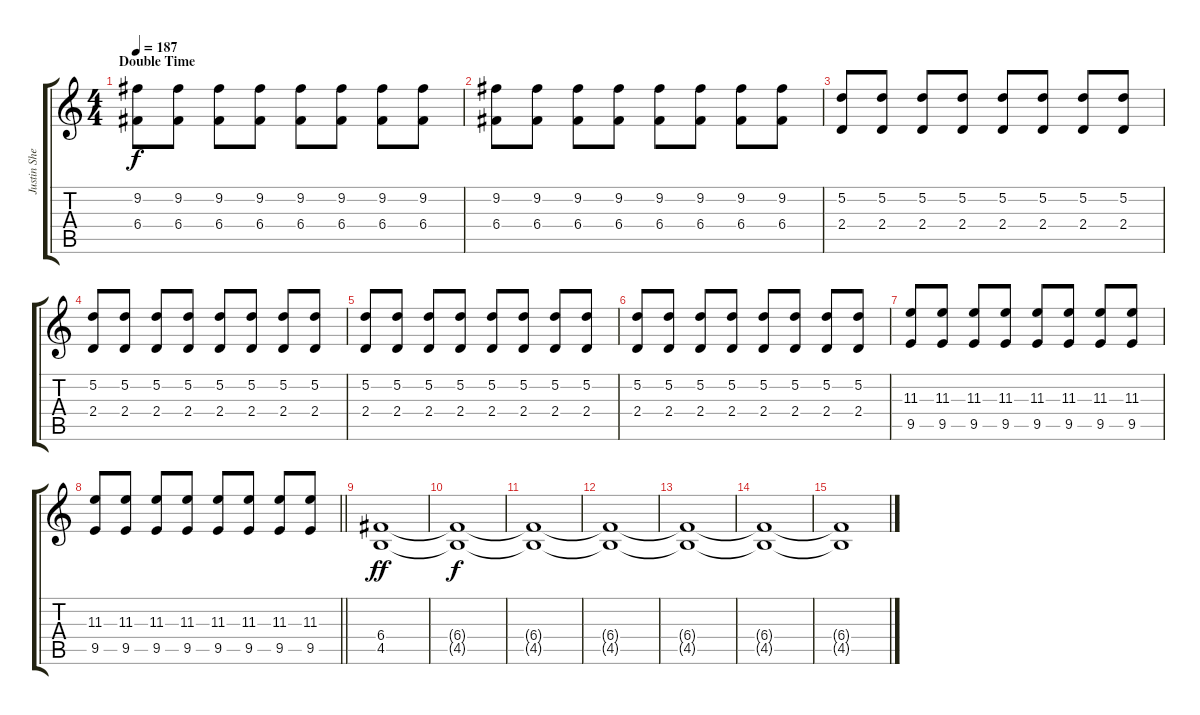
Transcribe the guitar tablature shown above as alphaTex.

\track ("Justin Shekoski" "Justin She") {instrument overdrivenguitar}
\staff {score tabs}
\tuning (D4 A3 F3 C3 G2 D2) {hide}
\ts (4 4)
\section ("" "Double Time")
\tempo 187
\clef g2
\ks c
(9.2 6.4).8{dy f volume 10 balance 8} (9.2 6.4).8 (9.2 6.4).8 (9.2 6.4).8 (9.2 6.4).8 (9.2 6.4).8 (9.2 6.4).8 (9.2 6.4).8 |
(9.2 6.4).8 (9.2 6.4).8 (9.2 6.4).8 (9.2 6.4).8 (9.2 6.4).8 (9.2 6.4).8 (9.2 6.4).8 (9.2 6.4).8 |
(5.2 2.4).8 (5.2 2.4).8 (5.2 2.4).8 (5.2 2.4).8 (5.2 2.4).8 (5.2 2.4).8 (5.2 2.4).8 (5.2 2.4).8 |
(5.2 2.4).8 (5.2 2.4).8 (5.2 2.4).8 (5.2 2.4).8 (5.2 2.4).8 (5.2 2.4).8 (5.2 2.4).8 (5.2 2.4).8 |
(5.2 2.4).8 (5.2 2.4).8 (5.2 2.4).8 (5.2 2.4).8 (5.2 2.4).8 (5.2 2.4).8 (5.2 2.4).8 (5.2 2.4).8 |
(5.2 2.4).8 (5.2 2.4).8 (5.2 2.4).8 (5.2 2.4).8 (5.2 2.4).8 (5.2 2.4).8 (5.2 2.4).8 (5.2 2.4).8 |
(11.3 9.5).8 (11.3 9.5).8 (11.3 9.5).8 (11.3 9.5).8 (11.3 9.5).8 (11.3 9.5).8 (11.3 9.5).8 (11.3 9.5).8 |
\barLineRight lightlight
(11.3 9.5).8 (11.3 9.5).8 (11.3 9.5).8 (11.3 9.5).8 (11.3 9.5).8 (11.3 9.5).8 (11.3 9.5).8 (11.3 9.5).8 |
(6.4 4.5).1{dy ff} |
(6.4{t} 4.5{t}).1{dy f volume 3} |
(6.4{t} 4.5{t}).1 |
(6.4{t} 4.5{t}).1 |
(6.4{t} 4.5{t}).1 |
(6.4{t} 4.5{t}).1 |
(6.4{t} 4.5{t}).1
